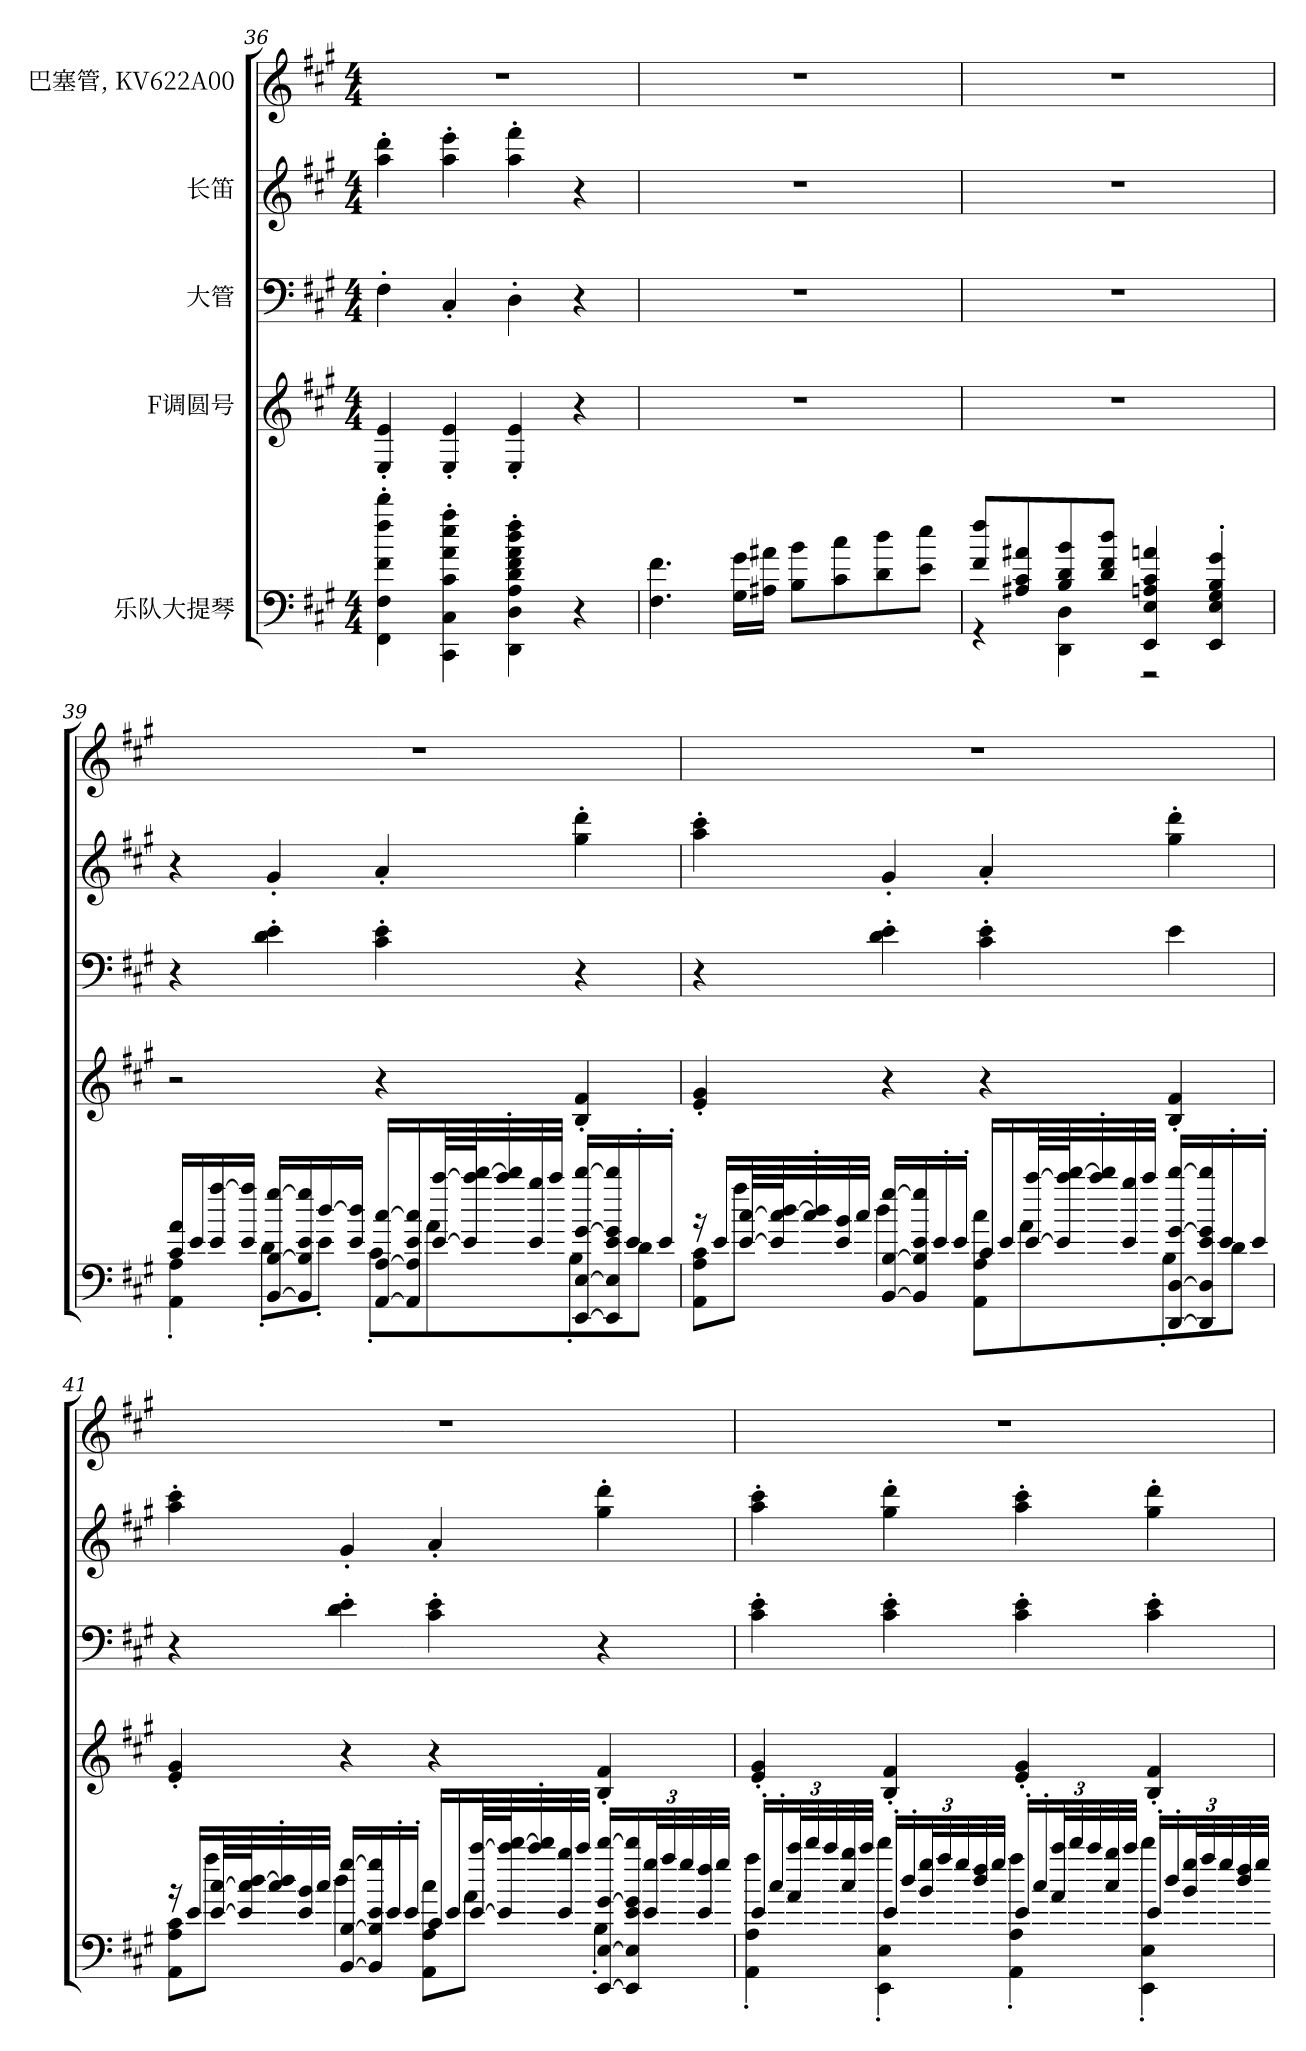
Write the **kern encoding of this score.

**kern	**kern	**kern	**kern	**kern
*part5	*part4	*part3	*part2	*part1
*staff5	*staff4	*staff3	*staff2	*staff1
*I"乐队大提琴	*I"F调圆号	*I"大管	*I"长笛	*I"巴塞管, KV622A00
*clefF4	*clefG2	*clefF4	*clefG2	*clefG2
*	*ITrd4c7	*	*	*ITrd4c7
*k[f#c#g#]	*k[f#c#]	*k[f#c#g#]	*k[f#c#g#]	*k[f#c#]
*M4/4	*M4/4	*M4/4	*M4/4	*M4/4
=36	=36	=36	=36	=36
4FF#\' 4F#\' 4f#\' 4ff#\' 4ddd\'	4AA/' 4A/'	4F#'\	4aa\' 4ddd\'	1r
4CC#\' 4C#\' 4c#\' 4a\' 4ee\' 4aa\'	4AA/' 4A/'	4C#'/	4aa\' 4eee\'	.
4DD\' 4D\' 4A\' 4d\' 4f#\' 4a\' 4dd\' 4ff#\'	4AA/' 4A/'	4D'\	4aa\' 4fff#\'	.
4r	4r	4r	4r	.
=37	=37	=37	=37	=37
4.F#\ 4.f#\	1r	1r	1r	1r
16G#\ 16g#\LL	.	.	.	.
16A#X\ 16a#X\JJ	.	.	.	.
8B\ 8b\L	.	.	.	.
8c#\ 8cc#\	.	.	.	.
8d\ 8dd\	.	.	.	.
8e\ 8ee\J	.	.	.	.
!!LO:LB:g=z
=38	=38	=38	=38	=38
*^	*	*	*	*
8f#/ 8ff#/L	4r	1r	1r	1r	1r
8A#X/ 8c#/ 8a#X/	.	.	.	.	.
8B/ 8d/ 8b/	4DD\ 4D\	.	.	.	.
8d/ 8f#/ 8dd/J	.	.	.	.	.
4EE/ 4E/ 4An/ 4c#/ 4an/	2r	.	.	.	.
4EE/' 4E/' 4G#/' 4B/' 4g#/'	.	.	.	.	.
=39	=39	=39	=39	=39	=39
16c#/ 16a/LL	4AA\' 4A\'	2r	4r	4r	1r
16e/	.	.	.	.	.
16e/ [16aa/	.	.	.	.	.
16e/ 16aa/]JJ	.	.	.	.	.
[16BB/ [16B/ [16gg#/LL	8d'\L	.	4d\' 4e\'	4g#'/	.
16BB/] 16B/] 16e/ 16gg#/]	.	.	.	.	.
[16dd/	8e'\J	.	.	.	.
16e/ 16dd/]JJ	.	.	.	.	.
[16AA/ [16A/ [16cc#/LL	8c#'\L	4r	4c#\' 4e\'	4a'/	.
16AA/] 16A/] 16e/ 16cc#/]	.	.	.	.	.
[64e/ [64ccc#/LL	8a\	.	.	.	.
64e/] 64ccc#/] [64ddd/J	.	.	.	.	.
32ccc#/' 32ddd/]'	.	.	.	.	.
32e/ 32bb/	.	.	.	.	.
32ccc#/JJJ	.	.	.	.	.
[16EE/ [16E/ [16g#/ [16ddd/LL	8B'\	4E/' 4B/'	4r	4gg#\' 4ddd\'	.
16EE/] 16E/] 16e/ 16g#/] 16ddd/]	.	.	.	.	.
16e'/	8d\J	.	.	.	.
16e'/JJ	.	.	.	.	.
!!LO:PB:g=z
=40	=40	=40	=40	=40	=40
16r	8AA\ 8A\ 8c#\L	4A/' 4c#/'	4r	4aa\' 4ccc#\'	1r
16e/LL	.	.	.	.	.
[64e/ [64cc#/LL	8aa\J	.	.	.	.
64e/] 64cc#/] [64dd/J	.	.	.	.	.
32cc#/' 32dd/]'	.	.	.	.	.
32e/ 32b/	.	.	.	.	.
32cc#/JJJ	.	.	.	.	.
[16BB/ [16B/ [16gg#/LL	4dd\	4r	4d\' 4e\'	4g#'/	.
16BB/] 16B/] 16e/ 16gg#/]	.	.	.	.	.
16e'/	.	.	.	.	.
16e'/JJ	.	.	.	.	.
16c#/LL	8AA\ 8A\ 8cc#\L	4r	4c#\' 4e\'	4a'/	.
16e/	.	.	.	.	.
[64e/ [64ccc#/LL	8a\	.	.	.	.
64e/] 64ccc#/] [64ddd/J	.	.	.	.	.
32ccc#/' 32ddd/]'	.	.	.	.	.
32e/ 32bb/	.	.	.	.	.
32ccc#/JJJ	.	.	.	.	.
[16DD/ [16D/ [16g#/ [16ddd/LL	8B'\	4E/' 4B/'	4e\	4gg#\' 4ddd\'	.
16DD/] 16D/] 16e/ 16g#/] 16ddd/]	.	.	.	.	.
16e'/	8d\J	.	.	.	.
16e'/JJ	.	.	.	.	.
!!LO:LB:g=z
=41	=41	=41	=41	=41	=41
16r	8AA\ 8A\ 8c#\L	4A/' 4c#/'	4r	4aa\' 4ccc#\'	1r
16e/LL	.	.	.	.	.
[64e/ [64cc#/LL	8aa\J	.	.	.	.
64e/] 64cc#/] [64dd/J	.	.	.	.	.
32cc#/' 32dd/]'	.	.	.	.	.
32e/ 32b/	.	.	.	.	.
32cc#/JJJ	.	.	.	.	.
[16BB/ [16B/ [16gg#/LL	4dd\	4r	4d\' 4e\'	4g#'/	.
16BB/] 16B/] 16e/ 16gg#/]	.	.	.	.	.
16e'/	.	.	.	.	.
16e'/JJ	.	.	.	.	.
16c#/LL	8AA\ 8A\ 8cc#\L	4r	4c#\' 4e\'	4a'/	.
16e/	.	.	.	.	.
[64e/ [64ccc#/LL	8a\J	.	.	.	.
64e/] 64ccc#/] [64ddd/J	.	.	.	.	.
32ccc#/' 32ddd/]'	.	.	.	.	.
32e/ 32bb/	.	.	.	.	.
32ccc#/JJJ	.	.	.	.	.
[16EE/ [16E/ [16g#/ [16ddd/LL	4B'\	4E/' 4B/'	4r	4gg#\' 4ddd\'	.
16EE/] 16E/] 16e/ 16g#/] 16ddd/]	.	.	.	.	.
*Xbrackettup	*	*	*	*	*
48e/ 48gg#/L	.	.	.	.	.
48aa/	.	.	.	.	.
48gg#/	.	.	.	.	.
32e/ 32ff#/	.	.	.	.	.
32gg#/JJJ	.	.	.	.	.
!!LO:PB:g=z
=42	=42	=42	=42	=42	=42
16e'/LL	4AA\' 4A\' 4aa\'	4A/' 4c#/'	4c#\' 4e\'	4aa\' 4ccc#\'	1r
16cc#'/	.	.	.	.	.
48a/ 48ccc#/L	.	.	.	.	.
48ddd/	.	.	.	.	.
48ccc#/	.	.	.	.	.
32cc#/ 32bb/	.	.	.	.	.
32ccc#/JJJ	.	.	.	.	.
16e'/LL	4EE\' 4E\' 4ddd\'	4E/' 4B/'	4c#\' 4e\'	4gg#\' 4ddd\'	.
16dd'/	.	.	.	.	.
48b/ 48gg#/L	.	.	.	.	.
48aa/	.	.	.	.	.
48gg#/	.	.	.	.	.
32dd/ 32ff#/	.	.	.	.	.
32gg#/JJJ	.	.	.	.	.
16e'/LL	4AA\' 4A\' 4aa\'	4A/' 4c#/'	4c#\' 4e\'	4aa\' 4ccc#\'	.
16cc#'/	.	.	.	.	.
48a/ 48ccc#/L	.	.	.	.	.
48ddd/	.	.	.	.	.
48ccc#/	.	.	.	.	.
32cc#/ 32bb/	.	.	.	.	.
32ccc#/JJJ	.	.	.	.	.
16e'/LL	4EE\' 4E\' 4ddd\'	4E/' 4B/'	4c#\' 4e\'	4gg#\' 4ddd\'	.
16dd'/	.	.	.	.	.
48b/ 48gg#/L	.	.	.	.	.
48aa/	.	.	.	.	.
48gg#/	.	.	.	.	.
32dd/ 32ff#/	.	.	.	.	.
32gg#/JJJ	.	.	.	.	.
*v	*v	*	*	*	*
=	=	=	=	=
*-	*-	*-	*-	*-
